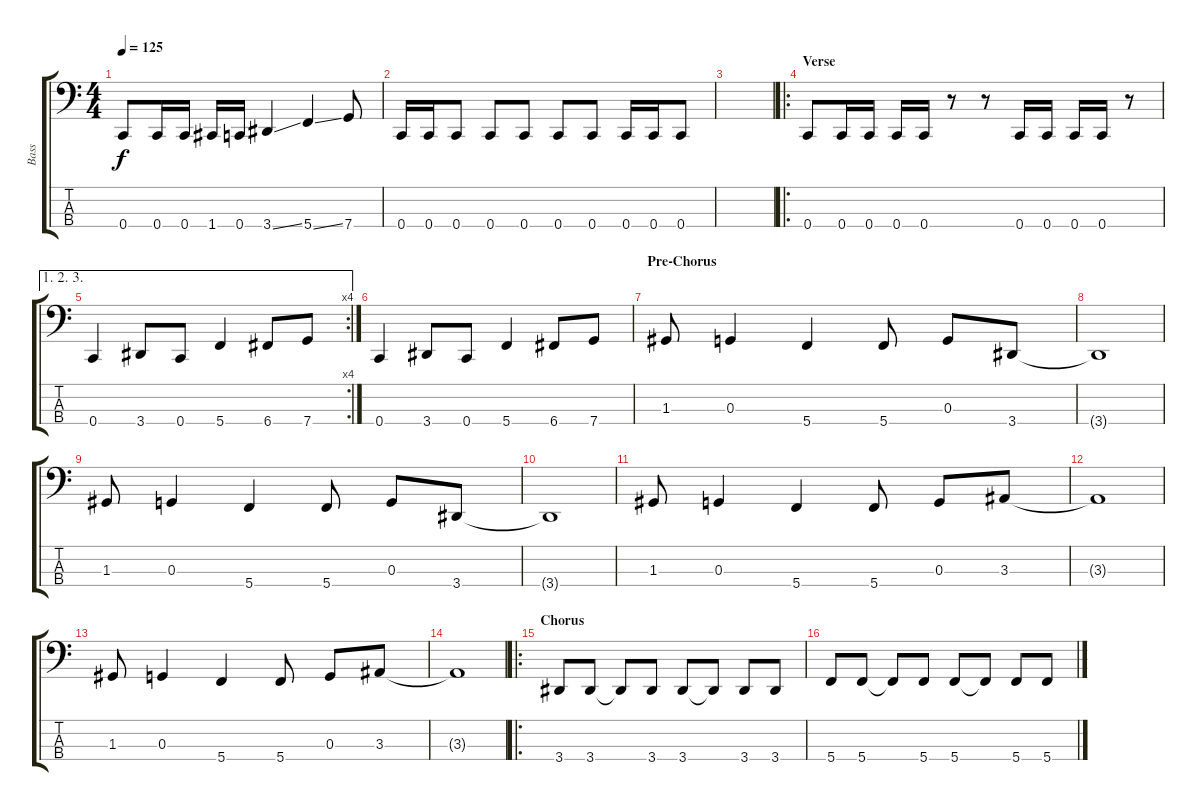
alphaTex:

\track ("Bass" "Bass") {instrument electricbasspick}
\staff {score tabs}
\tuning (F2 C2 G1 C1) {hide}
\ts (4 4)
\tempo 125
\clef f4
\ks c
0.4{t}.8{dy f} 0.4.16 0.4.16 1.4.16 0.4.16 3.4{ss}.4 5.4{ss}.4 7.4.8 |
0.4.16 0.4.16 0.4.8 0.4.8 0.4.8 0.4.8 0.4.8 0.4.16 0.4.16 0.4.8 |
|
\ro
\section ("" "Verse")
0.4.8 0.4.16 0.4.16 0.4.16 0.4.16 r.8 r.8 0.4.16 0.4.16 0.4.16 0.4.16 r.8 |
\ae (1 2 3)
\rc 4
0.4.4 3.4.8 0.4.8 5.4.4 6.4.8 7.4.8 |
0.4.4 3.4.8 0.4.8 5.4.4 6.4.8 7.4.8 |
\section ("" "Pre-Chorus")
1.3.8 0.3.4 5.4.4 5.4.8 0.3.8 3.4.8 |
3.4{t}.1 |
1.3.8 0.3.4 5.4.4 5.4.8 0.3.8 3.4.8 |
3.4{t}.1 |
1.3.8 0.3.4 5.4.4 5.4.8 0.3.8 3.3.8 |
3.3{t}.1 |
1.3.8 0.3.4 5.4.4 5.4.8 0.3.8 3.3.8 |
3.3{t}.1 |
\ro
\section ("" "Chorus")
3.4.8 3.4.8 3.4{t}.8 3.4.8 3.4.8 3.4{t}.8 3.4.8 3.4.8 |
5.4.8 5.4.8 5.4{t}.8 5.4.8 5.4.8 5.4{t}.8 5.4.8 5.4.8
